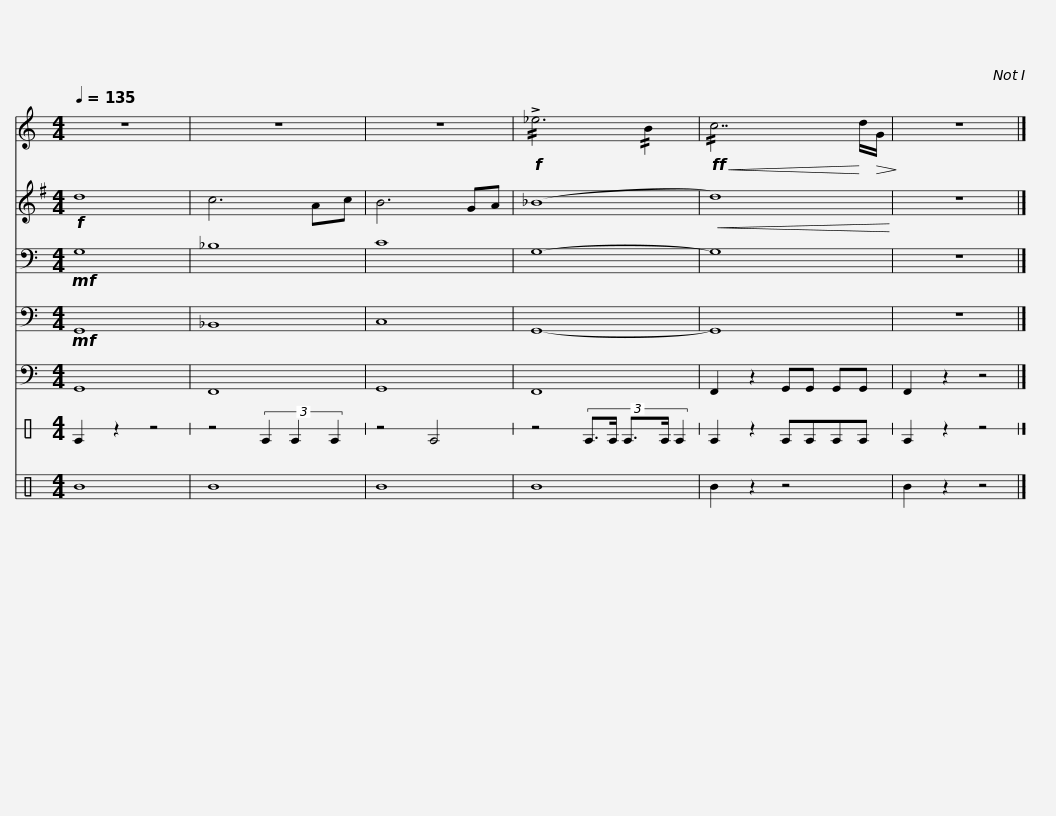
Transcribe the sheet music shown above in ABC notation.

X:1
%%score 1 2 3 4 5 6 7
L:1/8
Q:1/4=135
M:4/4
I:linebreak $
K:C
V:1 treble transpose=12
V:2 treble transpose=-7
V:3 bass
V:4 bass
V:5 bass
V:6 perc stafflines=1
K:none
V:7 perc
K:none
V:1
 z8 | z8 | z8 |!f! !//!!>!_e6 !//!B2 |!ff!!<(! !//!c7!<)! d/!>(!G/!>)! | %5
 z8 |] %6
V:2
[K:G]!f! d8 | c6 Ac | B6 GA | (_B8 |!<(! d8)!<)! | %5
 z8 |] %6
V:3
!mf! G,8 | _B,8 | C8 | G,8- | G,8 | %5
 z8 |] %6
V:4
!mf! G,,8 | _B,,8 | C,8 | G,,8- | G,,8 | %5
 z8 |] %6
V:5
 G,,8 | F,,8 | G,,8 | F,,8 | F,,2 z2 G,,G,, G,,G,, | %5
 F,,2 z2 z4 |] %6
V:6
 E2 z2 z4 | z4 (3E2 E2 E2 | z4 E4 | z4 (3:2:5E3/2E/ E3/2E/ E2 | E2 z2 EEEE | %5
 E2 z2 z4 |] %6
V:7
 B8 | B8 | B8 | B8 | B2 z2 z4 | %5
 B2 z2 z4 |] %6
